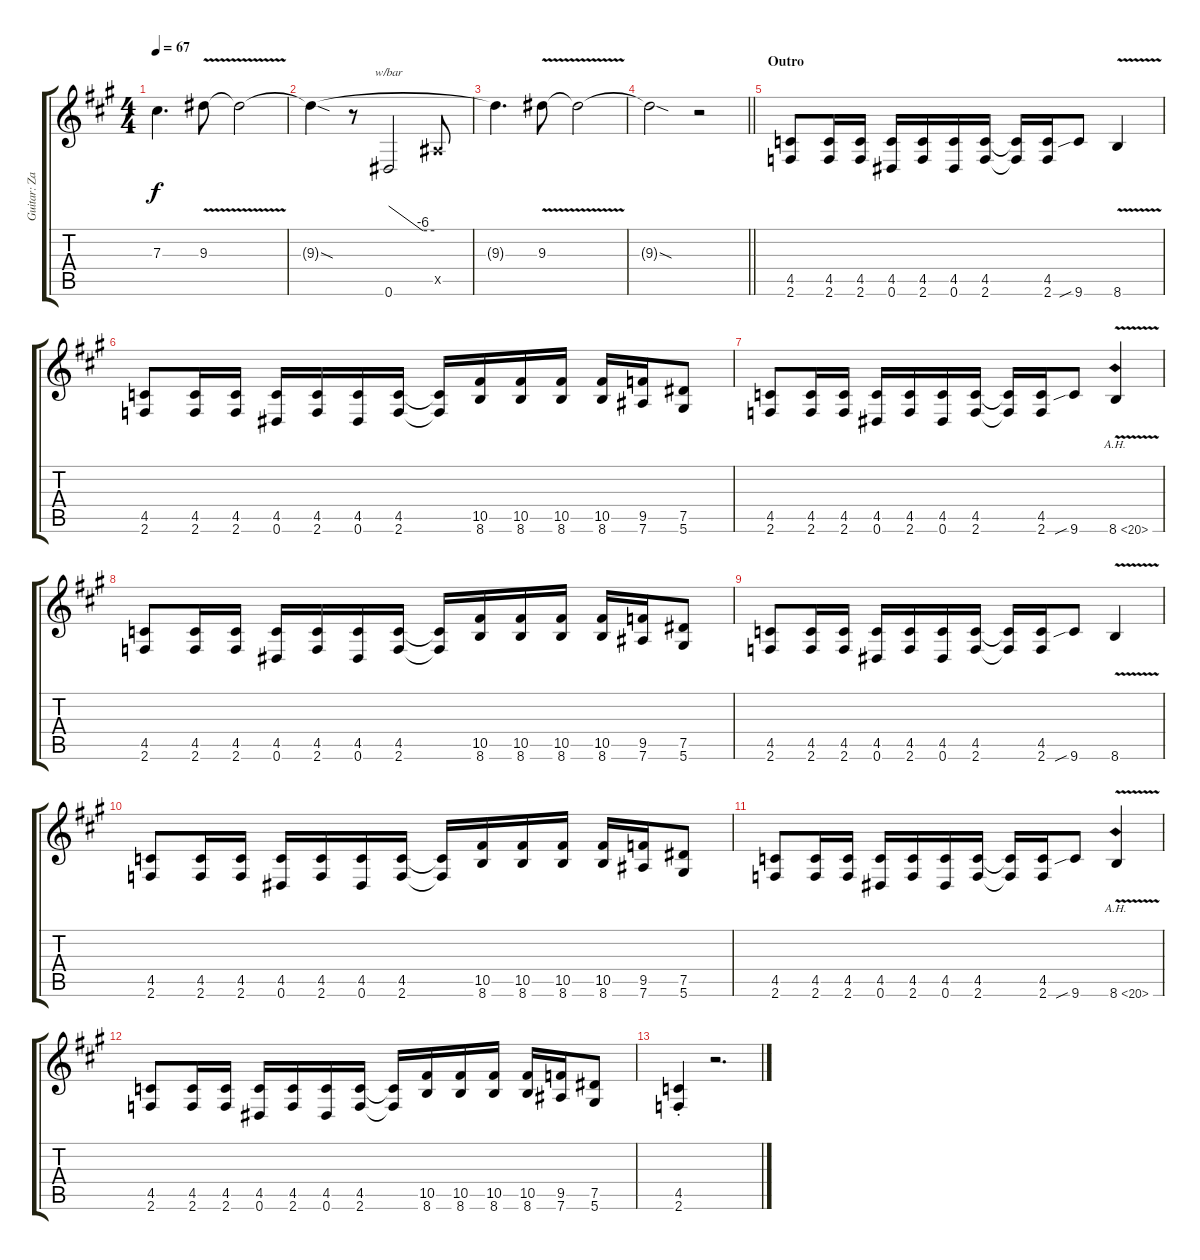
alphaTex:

\track ("Guitar: Zakk" "Guitar: Za") {instrument overdrivenguitar}
\staff {score tabs}
\tuning (Eb4 Bb3 Gb3 Db3 Ab2 Eb2) {hide}
\ts (4 4)
\tempo 67
\clef g2
\ks a
7.3{t}.4{d dy f} 9.3{v}.8 9.3{t}.2 |
9.3{sod t}.4 r.8 0.6.2{tbe (custom default 0 0 45 -24 60 -24)} 2.5{x}.8 |
9.3{t}.4{d} 9.3{v}.8 9.3{t}.2 |
\barLineRight lightlight
9.3{sod t}.2 r.2 |
\section ("" "Outro")
(4.5 2.6).8 (4.5 2.6).16 (4.5 2.6).16 (4.5 0.6).16 (4.5 2.6).16 (4.5 0.6).16 (4.5 2.6).16 (4.5{t} 2.6{t}).16 (4.5 2.6).16 9.6{sib}.8 8.6{v}.4 |
(4.5 2.6).8 (4.5 2.6).16 (4.5 2.6).16 (4.5 0.6).16 (4.5 2.6).16 (4.5 0.6).16 (4.5 2.6).16 (4.5{t} 2.6{t}).16 (10.5 8.6).16 (10.5 8.6).16 (10.5 8.6).16 (10.5 8.6).16 (9.5 7.6).16 (7.5 5.6).8 |
(4.5 2.6).8 (4.5 2.6).16 (4.5 2.6).16 (4.5 0.6).16 (4.5 2.6).16 (4.5 0.6).16 (4.5 2.6).16 (4.5{t} 2.6{t}).16 (4.5 2.6).16 9.6{sib}.8 8.6{ah 12 v}.4 |
(4.5 2.6).8 (4.5 2.6).16 (4.5 2.6).16 (4.5 0.6).16 (4.5 2.6).16 (4.5 0.6).16 (4.5 2.6).16 (4.5{t} 2.6{t}).16 (10.5 8.6).16 (10.5 8.6).16 (10.5 8.6).16 (10.5 8.6).16 (9.5 7.6).16 (7.5 5.6).8 |
(4.5 2.6).8 (4.5 2.6).16 (4.5 2.6).16 (4.5 0.6).16 (4.5 2.6).16 (4.5 0.6).16 (4.5 2.6).16 (4.5{t} 2.6{t}).16 (4.5 2.6).16 9.6{sib}.8 8.6{v}.4 |
(4.5 2.6).8 (4.5 2.6).16 (4.5 2.6).16 (4.5 0.6).16 (4.5 2.6).16 (4.5 0.6).16 (4.5 2.6).16 (4.5{t} 2.6{t}).16 (10.5 8.6).16 (10.5 8.6).16 (10.5 8.6).16 (10.5 8.6).16 (9.5 7.6).16 (7.5 5.6).8 |
(4.5 2.6).8 (4.5 2.6).16 (4.5 2.6).16 (4.5 0.6).16 (4.5 2.6).16 (4.5 0.6).16 (4.5 2.6).16 (4.5{t} 2.6{t}).16 (4.5 2.6).16 9.6{sib}.8 8.6{ah 12 v}.4 |
(4.5 2.6).8 (4.5 2.6).16 (4.5 2.6).16 (4.5 0.6).16 (4.5 2.6).16 (4.5 0.6).16 (4.5 2.6).16 (4.5{t} 2.6{t}).16 (10.5 8.6).16 (10.5 8.6).16 (10.5 8.6).16 (10.5 8.6).16 (9.5 7.6).16 (7.5 5.6).8 |
(4.5{st} 2.6{st}).4 r.2{d}
